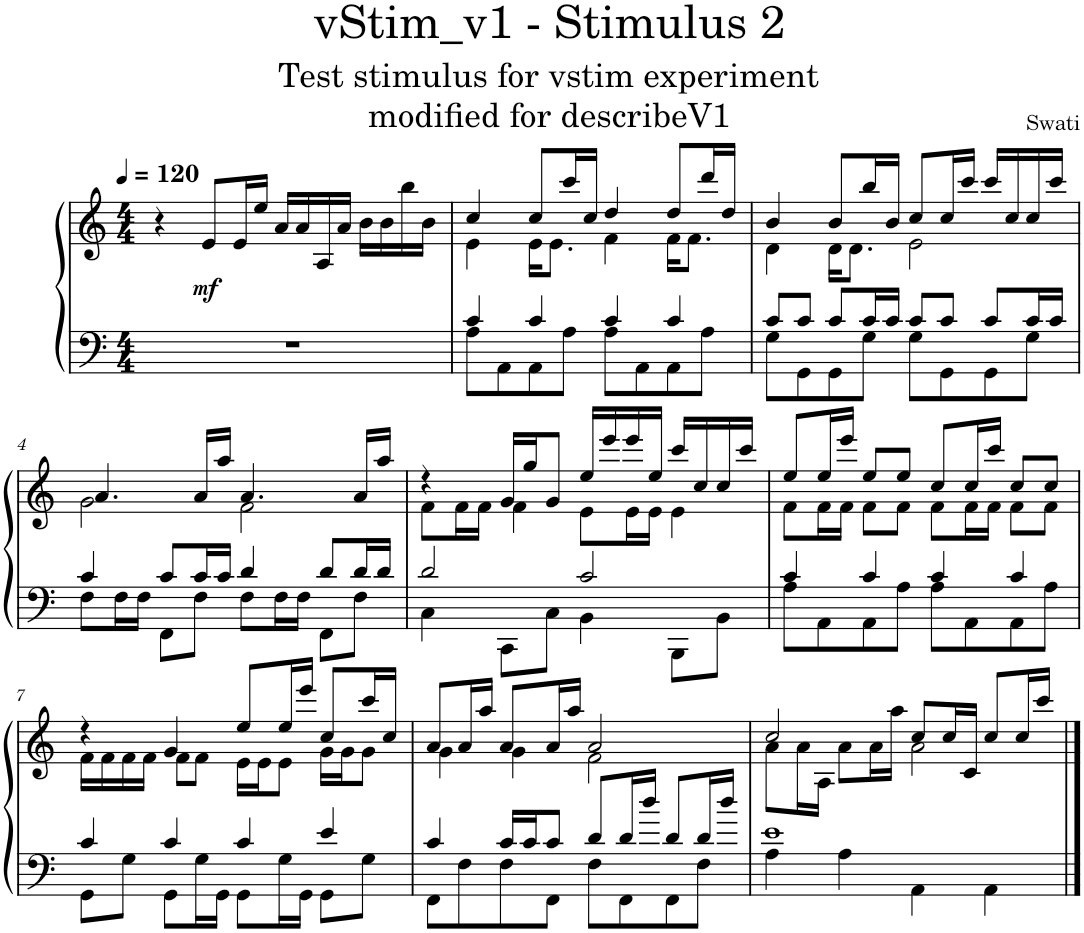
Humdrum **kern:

**kern	**kern	**dynam
*part1	*part1	*part1
*staff2	*staff1	*staff1/2
*I"Piano	*	*
*I'Pno.	*	*
*clefF4	*clefG2	*
*k[]	*k[]	*
*M4/4	*M4/4	*
*MM120	*MM120	*
=1	=1	=1
1r	4r	.
!	!	!LO:DY:b
.	8e/L	mf
.	16e/L	.
.	16ee/JJ	.
.	16a/LL	.
.	16a/	.
.	16A/	.
.	16a/JJ	.
.	16b\LL	.
.	16b\	.
.	16bb\	.
.	16b\JJ	.
=2	=2	=2
*^	*^	*
4c/	8A\L	4cc/	4e\	.
.	8AA\	.	.	.
4c/	8AA\	8cc/L	16e\KL	.
.	.	.	8.e\J	.
.	8A\J	16ccc/L	.	.
.	.	16cc/JJ	.	.
4c/	8A\L	4dd/	4f\	.
.	8AA\	.	.	.
4c/	8AA\	8dd/L	16f\KL	.
.	.	.	8.f\J	.
.	8A\J	16ddd/L	.	.
.	.	16dd/JJ	.	.
=3	=3	=3	=3	=3
8c/L	8G\L	4b/	4d\	.
8c/J	8GG\	.	.	.
8c/L	8GG\	8b/L	16d\KL	.
.	.	.	8.d\J	.
16c/L	8G\J	16bb/L	.	.
16c/JJ	.	16b/JJ	.	.
8c/L	8G\L	8cc/L	2e\	.
8c/J	8GG\	16cc/L	.	.
.	.	16ccc/JJ	.	.
8c/L	8GG\	16ccc/LL	.	.
.	.	16cc/	.	.
16c/L	8G\J	16cc/	.	.
16c/JJ	.	16ccc/JJ	.	.
!!LO:LB:g=z	!!
=4	=4	=4	=4	=4
4c/	8F\L	4.a/	2g\	.
.	16F\L	.	.	.
.	16F\JJ	.	.	.
8c/L	8FF\L	.	.	.
16c/L	8F\J	16a/LL	.	.
16c/JJ	.	16aa/JJ	.	.
4d/	8F\L	4.a/	2f\	.
.	16F\L	.	.	.
.	16F\JJ	.	.	.
8d/L	8FF\L	.	.	.
16d/L	8F\J	16a/LL	.	.
16d/JJ	.	16aa/JJ	.	.
=5	=5	=5	=5	=5
2d/	4C\	4r	8f\L	.
.	.	.	16f\L	.
.	.	.	16f\JJ	.
.	8CC\L	16g/LL	4f\	.
.	.	16gg/J	.	.
.	8C\J	8g/J	.	.
2c/	4BB\	16ee/LL	8e\L	.
.	.	16eee/	.	.
.	.	16eee/	16e\L	.
.	.	16ee/JJ	16e\JJ	.
.	8BBB\L	16ccc/LL	4e\	.
.	.	16cc/	.	.
.	8BB\J	16cc/	.	.
.	.	16ccc/JJ	.	.
=6	=6	=6	=6	=6
4c/	8A\L	8ee/L	8f\L	.
.	8AA\	16ee/L	16f\L	.
.	.	16eee/JJ	16f\JJ	.
4c/	8AA\	8ee/L	8f\L	.
.	8A\J	8ee/J	8f\J	.
4c/	8A\L	8cc/L	8f\L	.
.	8AA\	16cc/L	16f\L	.
.	.	16ccc/JJ	16f\JJ	.
4c/	8AA\	8cc/L	8f\L	.
.	8A\J	8cc/J	8f\J	.
!!LO:LB:g=z	!!
=7	=7	=7	=7	=7
4c/	8GG\L	4r	16f\LL	.
.	.	.	16f\	.
.	8G\J	.	16f\	.
.	.	.	16f\JJ	.
4c/	8GG\L	4g/	8f\L	.
.	16G\L	.	8f\J	.
.	16GG\JJ	.	.	.
4c/	8GG\L	8ee/L	16e\LL	.
.	.	.	16e\J	.
.	16G\L	16ee/L	8e\J	.
.	16GG\JJ	16eee/JJ	.	.
4e/	8GG\L	8cc/L	16g\LL	.
.	.	.	16g\J	.
.	8G\J	16ccc/L	8g\J	.
.	.	16cc/JJ	.	.
=8	=8	=8	=8	=8
4c/	8FF\L	8a/L	4g\	.
.	8F\	16a/L	.	.
.	.	16aa/JJ	.	.
16c/LL	8F\	8a/L	4g\	.
16c/J	.	.	.	.
8c/J	8FF\J	16a/L	.	.
.	.	16aa/JJ	.	.
8d/L	8F\L	2a/	2f\	.
16d/L	8FF\	.	.	.
16dd/JJ	.	.	.	.
8d/L	8FF\	.	.	.
16d/L	8F\J	.	.	.
16dd/JJ	.	.	.	.
=9	=9	=9	=9	=9
1e	4A\	2cc/	8a\L	.
.	.	.	16a\L	.
.	.	.	16A\JJ	.
.	4A\	.	8a\L	.
.	.	.	16a\L	.
.	.	.	16aa\JJ	.
.	4AA\	8cc/L	2a\	.
.	.	16cc/L	.	.
.	.	16c/JJ	.	.
.	4AA\	8cc/L	.	.
.	.	16cc/L	.	.
.	.	16ccc/JJ	.	.
*v	*v	*	*	*
*	*v	*v	*
==	==	==
*-	*-	*-
